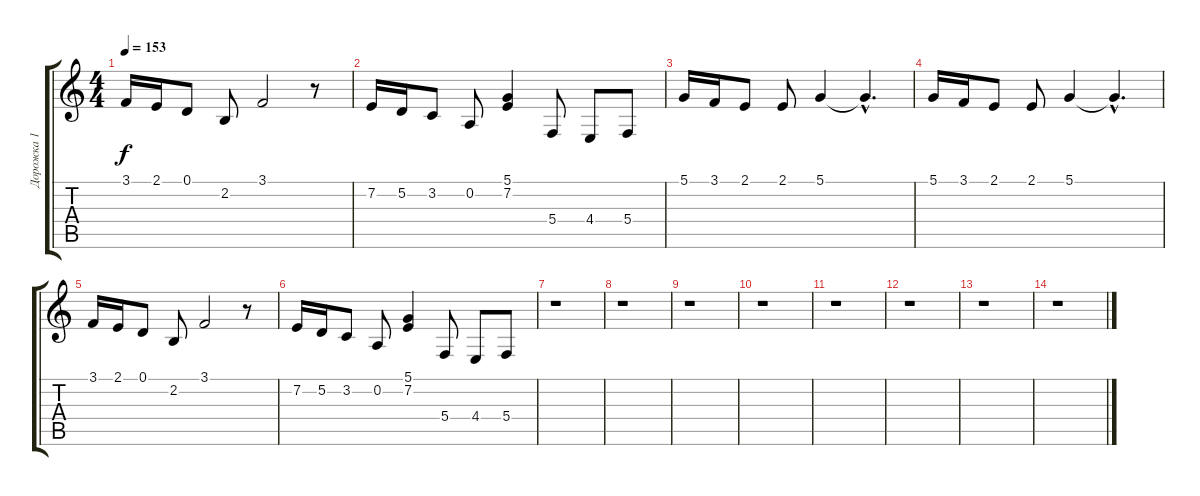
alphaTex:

\track ("Дорожка 1" "Дорожка 1") {instrument choiraahs}
\staff {score tabs}
\tuning (D4 A3 F3 C3 G2 D2) {hide}
\ts (4 4)
\tempo 153
\clef g2
\ks c
3.1.16{dy f balance 0 instrument stringensemble1} 2.1.16 0.1.8 2.2.8 3.1.2 r.8 |
7.2.16{balance 16 instrument stringensemble1} 5.2.16 3.2.8 0.2.8 (5.1 7.2).4 5.4.8 4.4.8 5.4.8 |
5.1.16{balance 0 instrument stringensemble1} 3.1.16 2.1.8 2.1.8 5.1.4 5.1{hac t}.4{d} |
5.1.16{balance 16 instrument stringensemble1} 3.1.16 2.1.8 2.1.8 5.1.4 5.1{hac t}.4{d} |
3.1.16{balance 0 instrument stringensemble1} 2.1.16 0.1.8 2.2.8 3.1.2 r.8 |
7.2.16{balance 16 instrument stringensemble1} 5.2.16 3.2.8 0.2.8 (5.1 7.2).4 5.4.8 4.4.8 5.4.8 |
r.1 |
r.1 |
r.1 |
r.1 |
r.1 |
r.1 |
r.1 |
r.1
